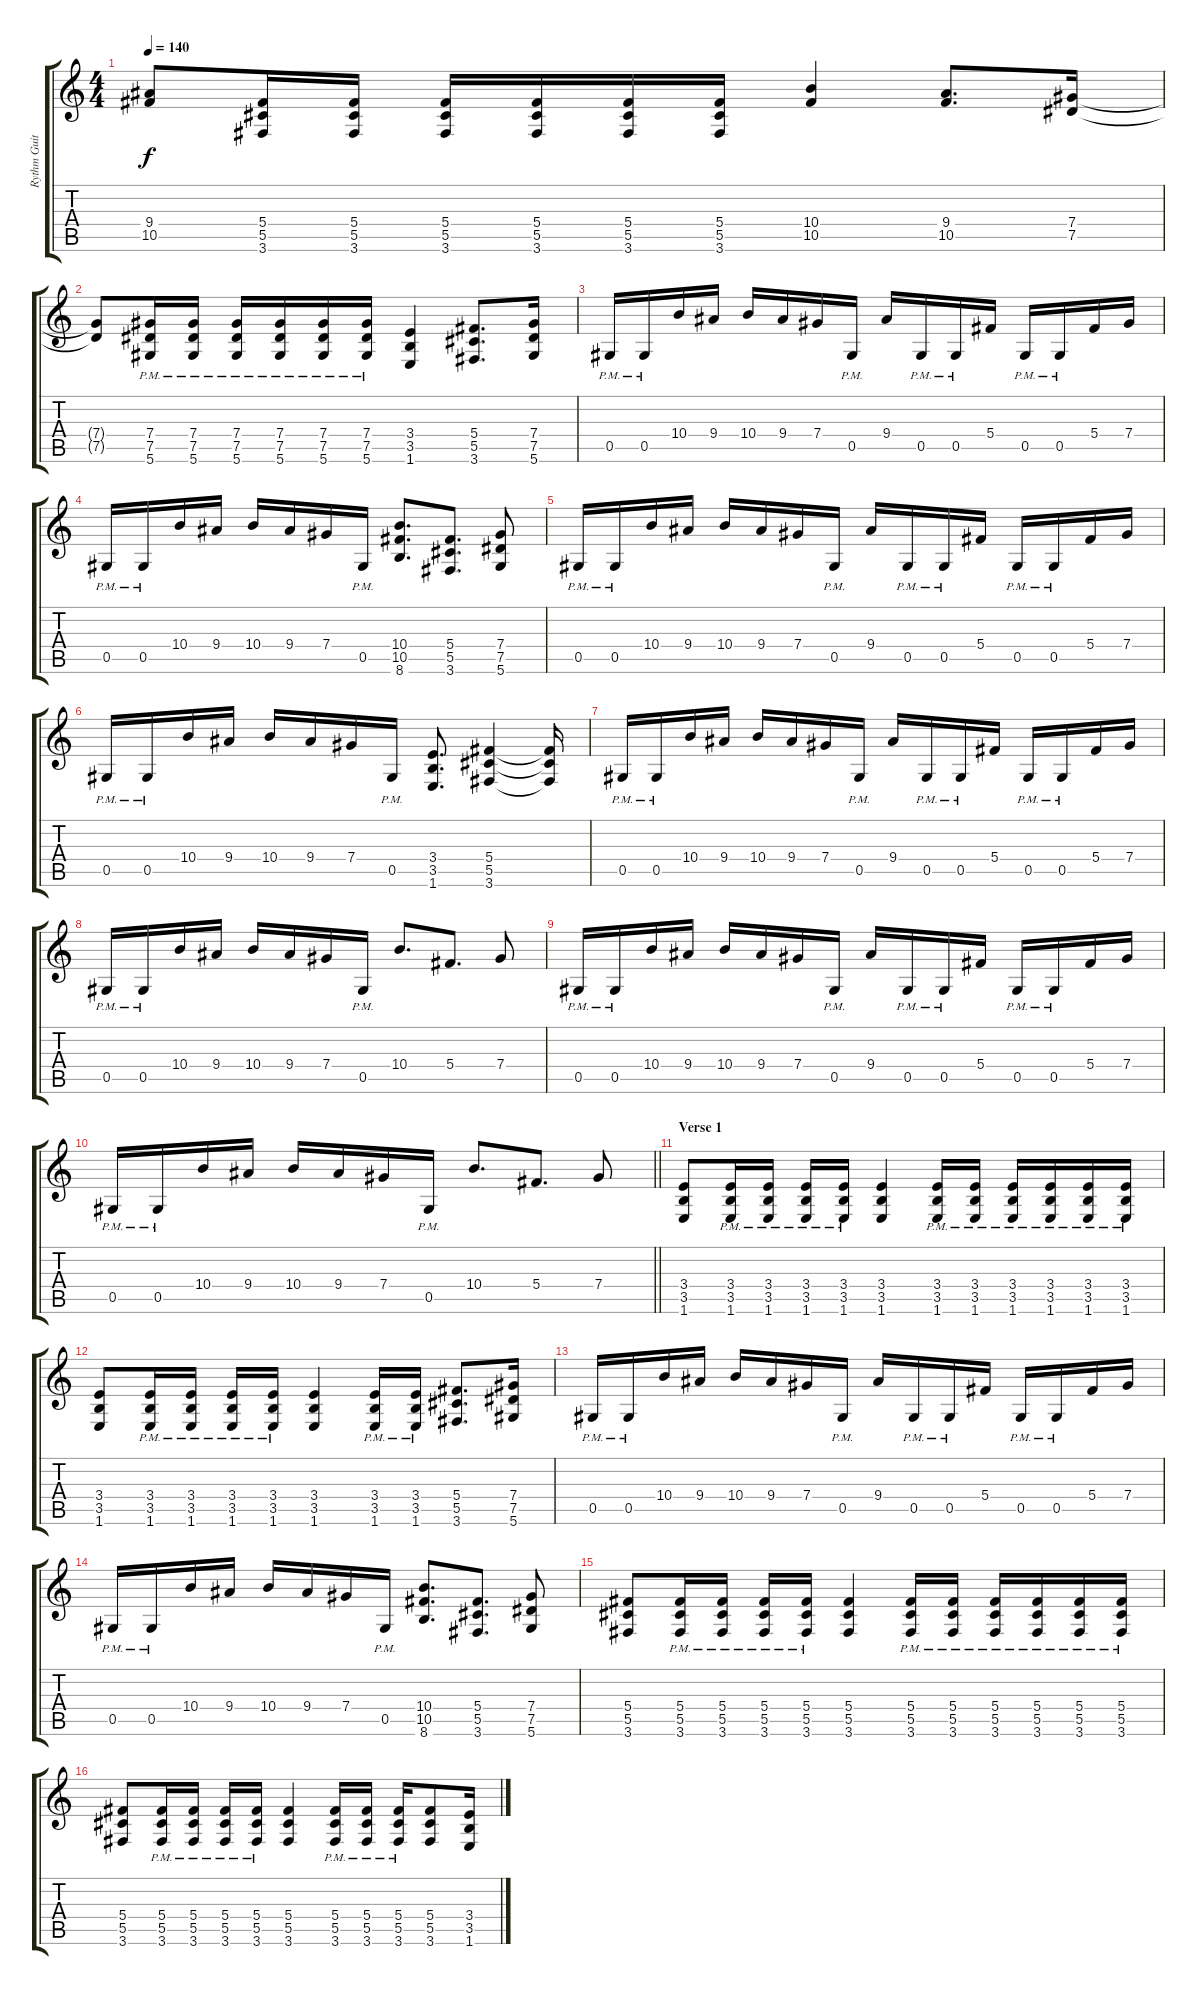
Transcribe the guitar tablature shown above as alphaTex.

\track ("Rythm Guitar" "Rythm Guit") {instrument distortionguitar}
\staff {score tabs}
\tuning (Eb4 Bb3 Gb3 Db3 Ab2 Eb2) {hide}
\ts (4 4)
\tempo 140
\clef g2
\ks c
(9.4{t} 10.5{t}).8{dy f} (5.4 5.5 3.6).16 (5.4 5.5 3.6).16 (5.4 5.5 3.6).16 (5.4 5.5 3.6).16 (5.4 5.5 3.6).16 (5.4 5.5 3.6).16 (10.4 10.5).4 (9.4 10.5).8{d} (7.4 7.5).16 |
(7.4{t} 7.5{t}).8 (7.4{pm} 7.5{pm} 5.6{pm}).16 (7.4{pm} 7.5{pm} 5.6{pm}).16 (7.4{pm} 7.5{pm} 5.6{pm}).16 (7.4{pm} 7.5{pm} 5.6{pm}).16 (7.4{pm} 7.5{pm} 5.6{pm}).16 (7.4{pm} 7.5{pm} 5.6{pm}).16 (3.4 3.5 1.6).4 (5.4 5.5 3.6).8{d} (7.4 7.5 5.6).16 |
0.5{pm}.16 0.5{pm}.16 10.4.16 9.4.16 10.4.16 9.4.16 7.4.16 0.5{pm}.16 9.4.16 0.5{pm}.16 0.5{pm}.16 5.4.16 0.5{pm}.16 0.5{pm}.16 5.4.16 7.4.16 |
0.5{pm}.16 0.5{pm}.16 10.4.16 9.4.16 10.4.16 9.4.16 7.4.16 0.5{pm}.16 (10.4 10.5 8.6).8{d} (5.4 5.5 3.6).8{d} (7.4 7.5 5.6).8 |
0.5{pm}.16 0.5{pm}.16 10.4.16 9.4.16 10.4.16 9.4.16 7.4.16 0.5{pm}.16 9.4.16 0.5{pm}.16 0.5{pm}.16 5.4.16 0.5{pm}.16 0.5{pm}.16 5.4.16 7.4.16 |
0.5{pm}.16 0.5{pm}.16 10.4.16 9.4.16 10.4.16 9.4.16 7.4.16 0.5{pm}.16 (3.4 3.5 1.6).8{d} (5.4 5.5 3.6).4 (5.4{t} 5.5{t} 3.6{t}).16 |
0.5{pm}.16 0.5{pm}.16 10.4.16 9.4.16 10.4.16 9.4.16 7.4.16 0.5{pm}.16 9.4.16 0.5{pm}.16 0.5{pm}.16 5.4.16 0.5{pm}.16 0.5{pm}.16 5.4.16 7.4.16 |
0.5{pm}.16 0.5{pm}.16 10.4.16 9.4.16 10.4.16 9.4.16 7.4.16 0.5{pm}.16 10.4.8{d} 5.4.8{d} 7.4.8 |
0.5{pm}.16 0.5{pm}.16 10.4.16 9.4.16 10.4.16 9.4.16 7.4.16 0.5{pm}.16 9.4.16 0.5{pm}.16 0.5{pm}.16 5.4.16 0.5{pm}.16 0.5{pm}.16 5.4.16 7.4.16 |
\barLineRight lightlight
0.5{pm}.16 0.5{pm}.16 10.4.16 9.4.16 10.4.16 9.4.16 7.4.16 0.5{pm}.16 10.4.8{d} 5.4.8{d} 7.4.8 |
\section ("" "Verse 1")
(3.4 3.5 1.6).8 (3.4{pm} 3.5{pm} 1.6{pm}).16 (3.4{pm} 3.5{pm} 1.6{pm}).16 (3.4{pm} 3.5{pm} 1.6{pm}).16 (3.4{pm} 3.5{pm} 1.6{pm}).16 (3.4 3.5 1.6).4 (3.4{pm} 3.5{pm} 1.6{pm}).16 (3.4{pm} 3.5{pm} 1.6{pm}).16 (3.4{pm} 3.5{pm} 1.6{pm}).16 (3.4{pm} 3.5{pm} 1.6{pm}).16 (3.4{pm} 3.5{pm} 1.6{pm}).16 (3.4{pm} 3.5{pm} 1.6{pm}).16 |
(3.4 3.5 1.6).8 (3.4{pm} 3.5{pm} 1.6{pm}).16 (3.4{pm} 3.5{pm} 1.6{pm}).16 (3.4{pm} 3.5{pm} 1.6{pm}).16 (3.4{pm} 3.5{pm} 1.6{pm}).16 (3.4 3.5 1.6).4 (3.4{pm} 3.5{pm} 1.6{pm}).16 (3.4{pm} 3.5{pm} 1.6{pm}).16 (5.4 5.5 3.6).8{d} (7.4 7.5 5.6).16 |
0.5{pm}.16 0.5{pm}.16 10.4.16 9.4.16 10.4.16 9.4.16 7.4.16 0.5{pm}.16 9.4.16 0.5{pm}.16 0.5{pm}.16 5.4.16 0.5{pm}.16 0.5{pm}.16 5.4.16 7.4.16 |
0.5{pm}.16 0.5{pm}.16 10.4.16 9.4.16 10.4.16 9.4.16 7.4.16 0.5{pm}.16 (10.4 10.5 8.6).8{d} (5.4 5.5 3.6).8{d} (7.4 7.5 5.6).8 |
(5.4 5.5 3.6).8 (5.4{pm} 5.5{pm} 3.6{pm}).16 (5.4{pm} 5.5{pm} 3.6{pm}).16 (5.4{pm} 5.5{pm} 3.6{pm}).16 (5.4{pm} 5.5{pm} 3.6{pm}).16 (5.4 5.5 3.6).4 (5.4{pm} 5.5{pm} 3.6{pm}).16 (5.4{pm} 5.5{pm} 3.6{pm}).16 (5.4{pm} 5.5{pm} 3.6{pm}).16 (5.4{pm} 5.5{pm} 3.6{pm}).16 (5.4{pm} 5.5{pm} 3.6{pm}).16 (5.4{pm} 5.5{pm} 3.6{pm}).16 |
(5.4 5.5 3.6).8 (5.4{pm} 5.5{pm} 3.6{pm}).16 (5.4{pm} 5.5{pm} 3.6{pm}).16 (5.4{pm} 5.5{pm} 3.6{pm}).16 (5.4{pm} 5.5{pm} 3.6{pm}).16 (5.4 5.5 3.6).4 (5.4{pm} 5.5{pm} 3.6{pm}).16 (5.4{pm} 5.5{pm} 3.6{pm}).16 (5.4{pm} 5.5{pm} 3.6{pm}).16 (5.4 5.5 3.6).8 (3.4 3.5 1.6).16
